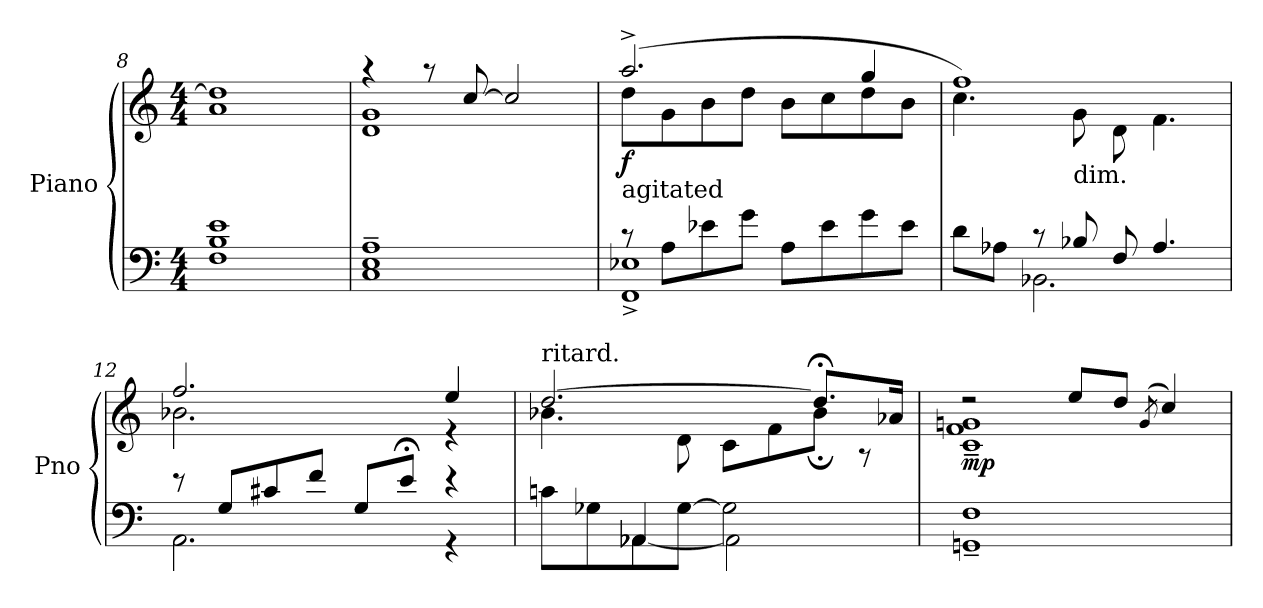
**kern	**kern	**dynam
*part1	*part1	*part1
*staff2	*staff1	*staff1/2
*I"Piano	*	*
*I'Pno	*	*
*clefF4	*clefG2	*
*k[]	*k[]	*
*C:	*C:	*
*M4/4	*M4/4	*
=8	=8	=8
1F 1B 1e	1a 1dd]	.
=9	=9	=9
*	*^	*
1C~ 1E~ 1A~	4raa	1d 1g	.
.	8raa	.	.
.	[8cc/	.	.
.	2cc/]	.	.
=10	=10	=10	=10
*^	*	*	*
!	!	!LO:TX:b:t=agitated	!	!
!	!	!	!	!LO:DY:b
8rc	1FF^ 1E-X^	(2.aa^/	8dd\L	f
8A\L	.	.	8g\	.
8e-X\	.	.	8b\	.
8g\J	.	.	8dd\J	.
8A\L	.	.	8b\L	.
8e-\	.	.	8cc\	.
8g\	.	4gg/	8dd\	.
8e-\J	.	.	8b\J	.
=11	=11	=11	=11	=11
4ryy	8d\L	1ff)	4.cc\	.
.	8A-X\J	.	.	.
8rc	2.BB-X\	.	.	.
!	!	!	!LO:TX:b:t=dim.	!
8B-X/	.	.	8g\	.
8F/	.	.	8d\	.
4.A-/	.	.	4.f\	.
!!LO:LB:g=z	!!
=12	=12	=12	=12	=12
8re	2.AA\	2.ff/	2.b-X\	.
8G/L	.	.	.	.
8c#X/	.	.	.	.
8f/J	.	.	.	.
8G/L	.	.	.	.
8e;</J	.	.	.	.
4r	4r	4ee/	4re	.
=13	=13	=13	=13	=13
!	!	!LO:TX:a:t=ritard.	!	!
8cn\L	4ryy	[2.dd/	4.b-X\	.
8G-X\	.	.	.	.
8AA-\	[4AA-X/	.	.	.
[8G-\J	.	.	8d\	.
2G-\]	2AA-\]	.	8c\L	.
.	.	.	8f\	.
.	.	8.dd;</L]	8b-;\J	.
.	.	.	8rA	.
.	.	16a-X/Jk	.	.
*v	*v	*	*	*
=14	=14	=14	=14
!	!	!	!LO:DY:b
1GGn~ 1F~	2rdd	1c~ 1f~ 1gn~	mp
.	8ee/L	.	.
.	8dd/J	.	.
.	(8qg/	.	.
.	4cc/)	.	.
*	*v	*v	*
=	=	=
*-	*-	*-
